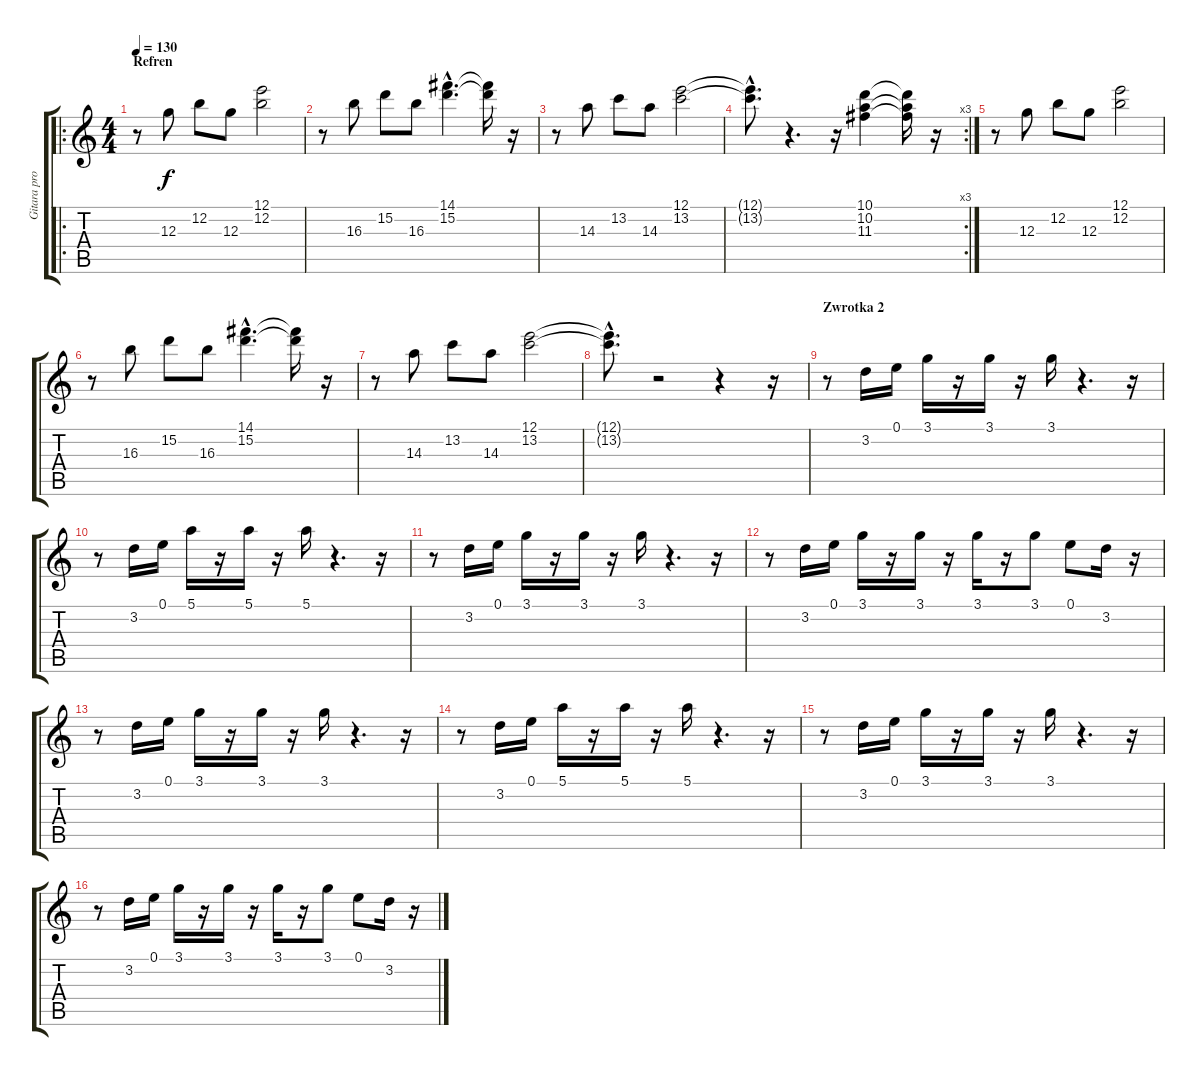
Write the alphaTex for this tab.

\track ("Gitara prowadząca" "Gitara pro") {instrument electricguitarclean}
\staff {score tabs}
\tuning (E4 B3 G3 D3 A2 E2) {hide}
\ro
\ts (4 4)
\section ("" "Refren")
\tempo 130
\clef g2
\ks c
r.8{dy f instrument electricguitarclean} 12.3.8 12.2.8 12.3.8 (12.1 12.2).2 |
r.8 16.3.8 15.2.8 16.3.8 (14.1{hac} 15.2{hac}).4{d} (14.1{t} 15.2{t}).16 r.16 |
r.8 14.3.8 13.2.8 14.3.8 (12.1 13.2).2 |
\rc 3
(12.1{hac t} 13.2{hac t}).8{d} r.4{d} r.16 (10.1 10.2 11.3).4 (10.1{t} 10.2{t} 11.3{t}).16 r.16 |
r.8 12.3.8 12.2.8 12.3.8 (12.1 12.2).2 |
r.8 16.3.8 15.2.8 16.3.8 (14.1{hac} 15.2{hac}).4{d} (14.1{t} 15.2{t}).16 r.16 |
r.8 14.3.8 13.2.8 14.3.8 (12.1 13.2).2 |
(12.1{hac t} 13.2{hac t}).8{d} r.2 r.4 r.16 |
\section ("" "Zwrotka 2")
r.8{instrument electricguitarmuted} 3.2.16 0.1.16 3.1.16 r.16 3.1.16 r.16 3.1.16 r.4{d} r.16 |
r.8 3.2.16 0.1.16 5.1.16 r.16 5.1.16 r.16 5.1.16 r.4{d} r.16 |
r.8 3.2.16 0.1.16 3.1.16 r.16 3.1.16 r.16 3.1.16 r.4{d} r.16 |
r.8 3.2.16 0.1.16 3.1.16 r.16 3.1.16 r.16 3.1.16 r.16 3.1.8 0.1.8 3.2.16 r.16 |
r.8 3.2.16 0.1.16 3.1.16 r.16 3.1.16 r.16 3.1.16 r.4{d} r.16 |
r.8 3.2.16 0.1.16 5.1.16 r.16 5.1.16 r.16 5.1.16 r.4{d} r.16 |
r.8 3.2.16 0.1.16 3.1.16 r.16 3.1.16 r.16 3.1.16 r.4{d} r.16 |
r.8 3.2.16 0.1.16 3.1.16 r.16 3.1.16 r.16 3.1.16 r.16 3.1.8 0.1.8 3.2.16 r.16
